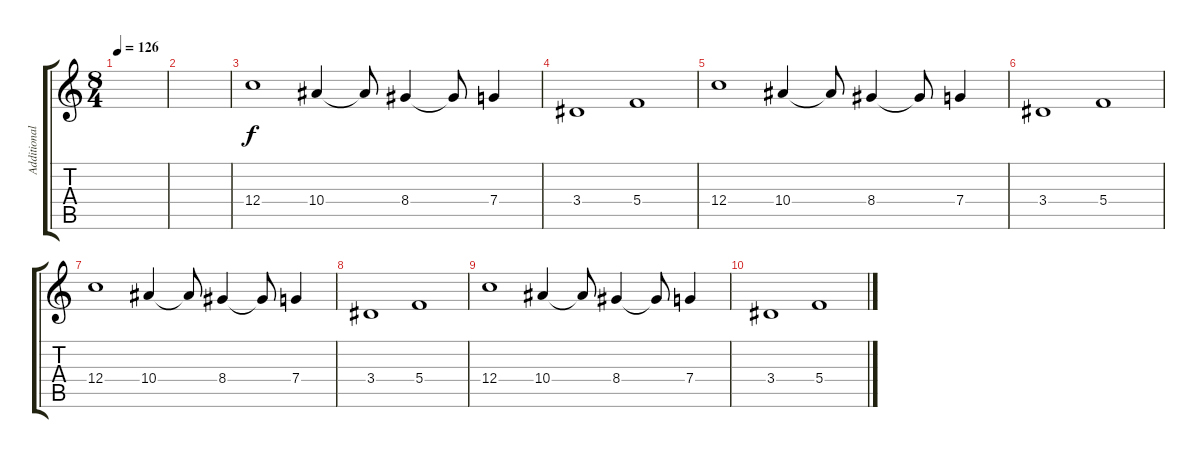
\track ("Additional Guitar" "Additional") {instrument distortionguitar}
\staff {score tabs}
\tuning (D4 A3 F3 C3 G2 C2) {hide}
\ts (8 4)
\tempo 126
\clef g2
\ks c
|
|
12.4.1{volume 10 instrument electricguitarjazz} 10.4.4 10.4{t}.8 8.4.4 8.4{t}.8 7.4.4 |
3.4.1 5.4.1 |
12.4.1{volume 10 instrument electricguitarjazz} 10.4.4 10.4{t}.8 8.4.4 8.4{t}.8 7.4.4 |
3.4.1 5.4.1 |
12.4.1{volume 10 instrument electricguitarjazz} 10.4.4 10.4{t}.8 8.4.4 8.4{t}.8 7.4.4 |
3.4.1 5.4.1 |
12.4.1{volume 10 instrument electricguitarjazz} 10.4.4 10.4{t}.8 8.4.4 8.4{t}.8 7.4.4 |
3.4.1 5.4.1
